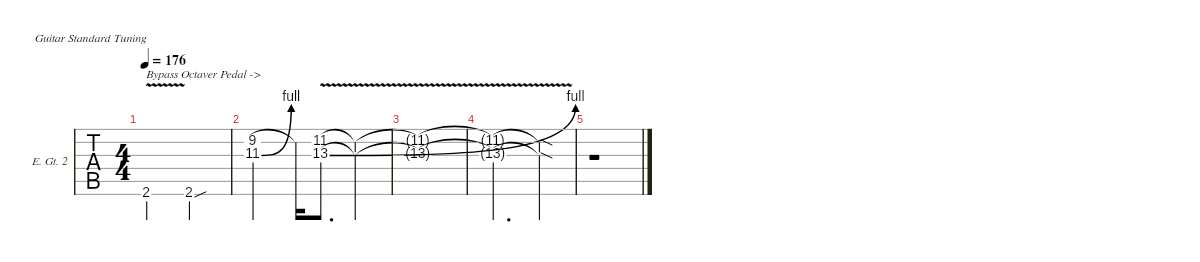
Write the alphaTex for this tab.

\defaultSystemsLayout 4
\hideDynamics
\bracketExtendMode nobrackets
\firstSystemTrackNameOrientation horizontal
\track ("Ele. Guitar 2.1" "E. Gt. 2") {defaultSystemsLayout 4 instrument distortionguitar}
\staff {tabs}
\tuning (E4 B3 G3 D3 A2 E2)
\ts (4 4)
\tempo 176
\clef g2
\scale
0.228263
\ks f#
2.6{v acc #}.2{txt "Bypass Octaver Pedal ->" dy f} 2.6{sou acc #}.2 |
\scale
0.31521 (9.2{acc #} 11.3{be (bend 0 0 22.8 4) acc #}).2 9.2{t acc #}.16 (11.2{v acc #} 13.3{be (bend 0 0 9 4) acc #}).8{d} (11.2{v t acc #} 13.3{t}).4 |
\scale
0.228263 (11.2{v t acc #} 13.3{t}).1 |
\scale
0.228263 (11.2{v t acc #} 13.3{t acc #}).2{d} (11.2{sod t acc #} 13.3{sod t acc #}).4 |
\scale
0.228263 r.1
